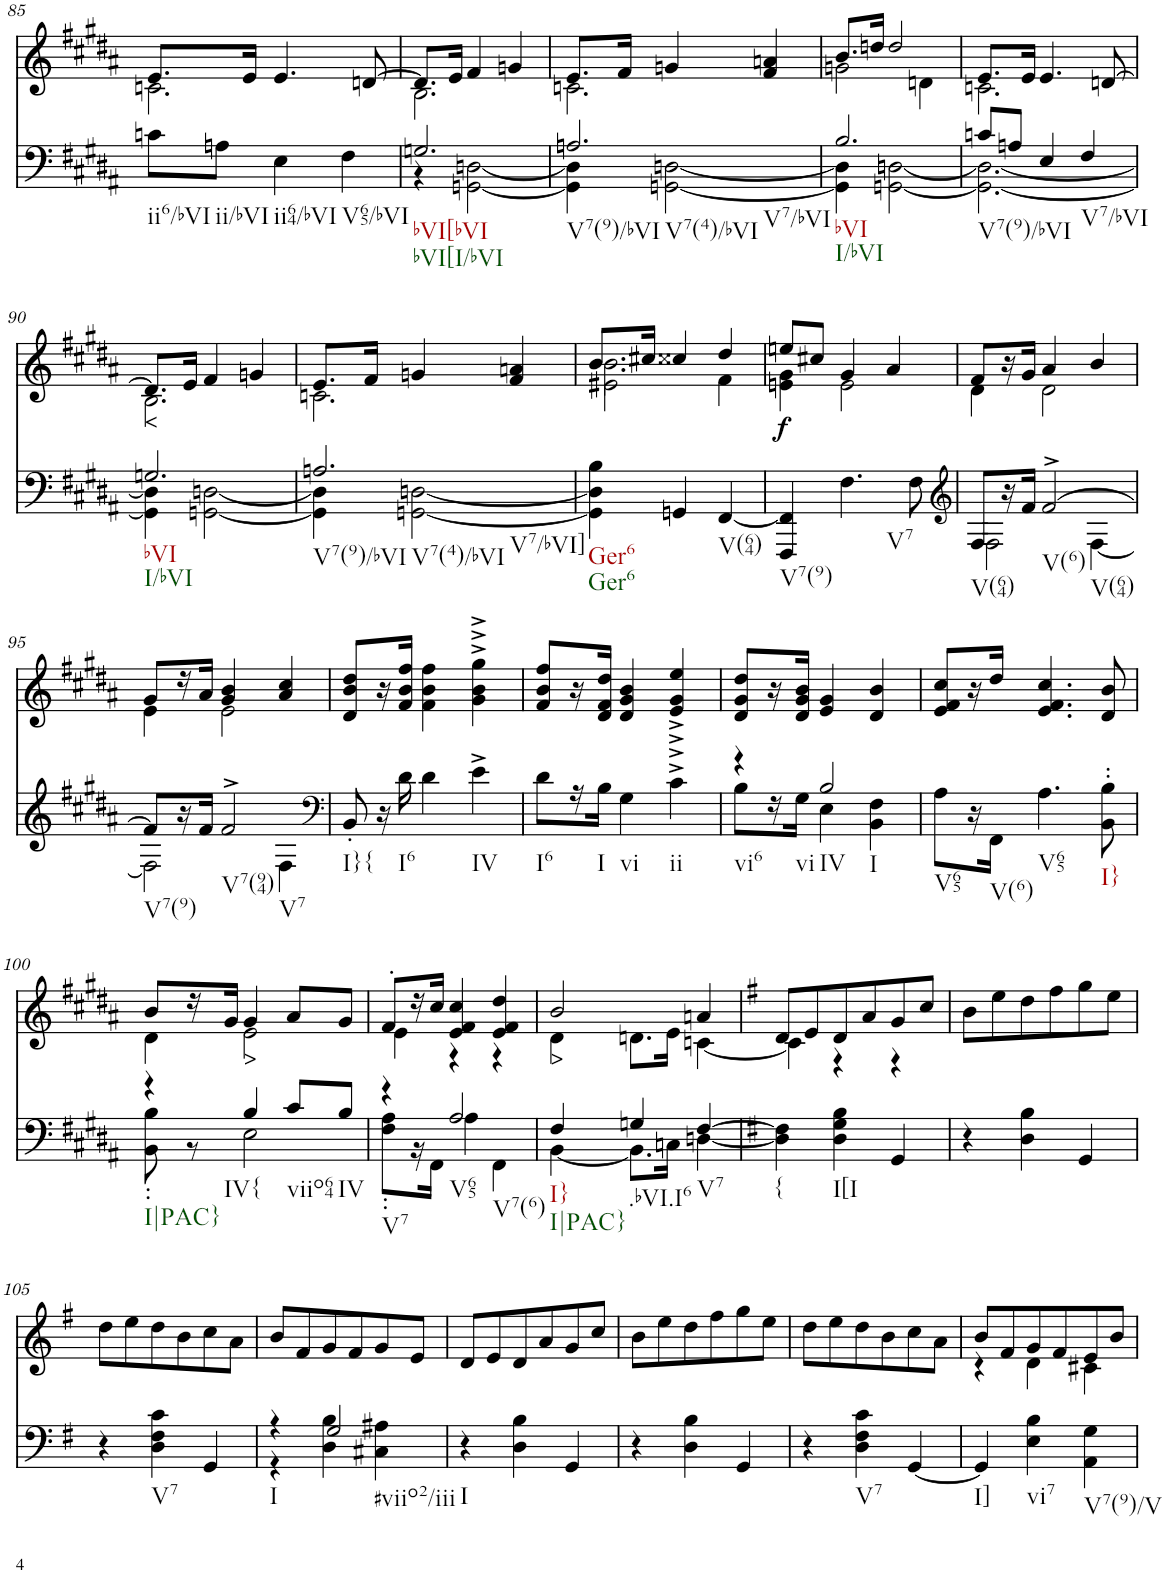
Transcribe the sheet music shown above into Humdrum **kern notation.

**kern	**kern	**text	**dynam
*part2	*part1	*part1	*part1
*staff2	*staff1	*staff1	*staff1
*I"Piano	*I"Piano	*	*
*I'Pno	*I'Pno	*	*
!!LO:PB:g=z
*clefF4	*clefG2	*	*
*k[f#c#g#d#a#]	*k[f#c#g#d#a#]	*	*
*M3/4	*M3/4	*	*
=85	=85	=85	=85
*	*^	*	*
!LO:TX:b:t=ii6/bVI	!	!	!	!
8cn\L	8.e/L	2.cn\	.	.
!LO:TX:b:t=ii/bVI	!	!	!	!
8An\J	.	.	.	.
.	16e/Jk	.	.	.
!LO:TX:b:t=ii64/bVI	!	!	!	!
4E\	4.e/	.	.	.
!LO:TX:b:t=V65/bVI	!	!	!	!
4F#\	.	.	.	.
.	[8dn/	.	.	.
=86	=86	=86	=86	=86
*^	*	*	*	*
!LO:TX:b:t=bVI[bVI	!	!	!	!	!
!LO:TX:b:t=bVI[I/bVI	!	!	!	!	!
2.Gn/	4r	8.d/L]	2.B\	.	.
.	.	16e/Jk	.	.	.
.	[2GGn\ [2Dn\	4f#/	.	.	.
.	.	4gn/	.	.	.
=87	=87	=87	=87	=87	=87
!LO:TX:b:t=V7(9)/bVI	!	!	!	!	!
!LO:TX:b:t=V7(4)/bVI	!	!	!	!	!
!LO:TX:b:t=V7/bVI	!	!	!	!	!
2.An/	4GG\] 4D\]	8.e/L	2.cn\	.	.
.	.	16f#/Jk	.	.	.
.	[2GGn\ [2Dn\	4gn/	.	.	.
.	.	4f#/ 4an/	.	.	.
=88	=88	=88	=88	=88	=88
!LO:TX:b:t=bVI	!	!	!	!	!
!LO:TX:b:t=I/bVI	!	!	!	!	!
2.B/	4GG\] 4D\]	8.b/L	2gn\	.	.
.	.	16ddn/Jk	.	.	.
.	[2GGn\ [2Dn\	2dd/	.	.	.
.	.	.	4dn\	.	.
=89	=89	=89	=89	=89	=89
!LO:TX:b:t=V7(9)/bVI	!	!	!	!	!
8cn/L	2.GG\_ 2.D\_	8.e/L	2.cn\	.	.
8An/J	.	.	.	.	.
.	.	16e/Jk	.	.	.
4E/	.	4.e/	.	.	.
!LO:TX:b:t=V7/bVI	!	!	!	!	!
4F#/	.	.	.	.	.
.	.	[8dn/	.	.	.
!!LO:LB:g=z	!!
=90	=90	=90	=90	=90	=90
!LO:TX:b:t=bVI	!	!	!	!	!
!LO:TX:b:t=I/bVI	!	!	!	!	!
!	!	!	!	!LO:LY:b	!
2.Gn/	4GG\] 4D\]	8.d/L]	2.B\	<	.
.	.	16e/Jk	.	.	.
.	[2GGn\ [2Dn\	4f#/	.	.	.
.	.	4gn/	.	.	.
=91	=91	=91	=91	=91	=91
!LO:TX:b:t=V7(9)/bVI	!	!	!	!	!
!LO:TX:b:t=V7(4)/bVI	!	!	!	!	!
!LO:TX:b:t=V7/bVI]	!	!	!	!	!
2.An/	4GG\] 4D\]	8.e/L	2.cn\	.	.
.	.	16f#/Jk	.	.	.
.	[2GGn\ [2Dn\	4gn/	.	.	.
.	.	4f#/ 4an/	.	.	.
*v	*v	*	*	*	*
=92	=92	=92	=92	=92
*	*	*^	*	*
!LO:TX:b:t=Ger6	!	!	!	!	!
!LO:TX:b:t=Ger6	!	!	!	!	!
4GG\] 4D\] 4B\	8.b/L	2.b\	2e#X\	.	.
.	16cc#X/Jk	.	.	.	.
4GGn/	4cc##X/	.	.	.	.
!LO:TX:b:t=V(64)	!	!	!	!	!
[4FF#/	4dd#/	.	4f#\	.	.
=93	=93	=93	=93	=93	=93
!LO:TX:b:t=V7(9)	!	!	!	!	!
!	!	!	!	!	!LO:DY:b
*	*	*v	*v	*	*
4FFF#/ 4FF#/]	8een/L	4en\ 4g#\	.	f
.	8cc#X/J	.	.	.
!LO:TX:b:t=V7	!	!	!	!
4.F#\	4g#/	2e\	.	.
.	4a#/	.	.	.
8F#\	.	.	.	.
=94	=94	=94	=94	=94
*clefG2	*	*	*	*
*^	*	*	*	*
!LO:TX:b:t=V(64)	!	!	!	!	!
8F#/L	2F#\	8f#/L	4d#\	.	.
16r	.	16r	.	.	.
16f#/JJ	.	16g#/JJ	.	.	.
!LO:TX:b:t=V(6)	!	!	!	!	!
!LO:TX:b:t=V(64)	!	!	!	!	!
[2f#^/	.	4a#/	2d#\	.	.
.	[4F#\	4b/	.	.	.
!!LO:LB:g=z	!!
=95	=95	=95	=95	=95	=95
!LO:TX:b:t=V7(9)	!	!	!	!	!
8f#/L]	2F#\]	8g#/L	4e\	.	.
16r	.	16r	.	.	.
16f#/JJ	.	16a#/JJ	.	.	.
!LO:TX:b:t=V7(94)	!	!	!	!	!
!LO:TX:b:t=V7	!	!	!	!	!
2f#^/	.	4g#/ 4b/	2e\	.	.
.	4F#\	4a#/ 4cc#/	.	.	.
*v	*v	*	*	*	*
*	*v	*v	*	*
=96	=96	=96	=96
*clefF4	*	*	*
*^	*	*	*
!LO:TX:b:t=I}{	!	!	!	!
*v	*v	*	*	*
8BB'/	8d#/ 8b/ 8dd#/L	.	.
16r	16r	.	.
!LO:TX:b:t=I6	!	!	!
16d#\	16f#/ 16b/ 16ff#/JJ	.	.
4d#\	4f#\ 4b\ 4ff#\	.	.
!LO:TX:b:t=IV	!	!	!
4e^\	4g#\^ 4b\^ 4gg#\^	.	.
=97	=97	=97	=97
!LO:TX:b:t=I6	!	!	!
8d#\L	8f#/ 8b/ 8ff#/L	.	.
16r	16r	.	.
!LO:TX:b:t=I	!	!	!
16B\JJ	16d#/ 16f#/ 16dd#/JJ	.	.
!LO:TX:b:t=vi	!	!	!
4G#\	4d#/ 4g#/ 4b/	.	.
!LO:TX:b:t=ii	!	!	!
4c#^\	4e/^ 4g#/^ 4ee/^	.	.
=98	=98	=98	=98
*^	*	*	*
!LO:TX:b:t=vi6	!	!	!	!
!LO:TX:b:t=vi	!	!	!	!
4r	8B\L	8d#/ 8g#/ 8dd#/L	.	.
.	16r	16r	.	.
.	16G#\JJ	16d#/ 16g#/ 16b/JJ	.	.
!LO:TX:b:t=IV	!	!	!	!
!LO:TX:b:t=I	!	!	!	!
2B/	4E\	4e/ 4g#/	.	.
.	4BB\ 4F#\	4d#/ 4b/	.	.
=99	=99	=99	=99	=99
!LO:TX:b:t=V65	!	!	!	!
*v	*v	*	*	*
8A#\L	8e/ 8f#/ 8cc#/L	.	.
16r	16r	.	.
!LO:TX:b:t=V(6)	!	!	!
16FF#\JJ	16dd#/JJ	.	.
!LO:TX:b:t=V65	!	!	!
4.A#\	4.e/ 4.f#/ 4.cc#/	.	.
!LO:TX:b:t=I}	!	!	!
8BB\' 8B\'	8d#/ 8b/	.	.
!!LO:LB:g=z
=100	=100	=100	=100
*^	*^	*	*
!LO:TX:b:t=I|PAC}	!	!	!	!	!
!LO:TX:b:t=IV{	!	!	!	!	!
4r	8BB\' 8B\'	8b/L	4d#\	.	.
.	8r	16r	.	.	.
.	.	16g#/JJ	.	.	.
!	!	!	!	!LO:LY:b	!
4B/	2E\	4g#/	2e\	>	.
!LO:TX:b:t=viio64	!	!	!	!	!
8c#/L	.	8a#/L	.	.	.
!LO:TX:b:t=IV	!	!	!	!	!
8B/J	.	8g#/J	.	.	.
=101	=101	=101	=101	=101	=101
!LO:TX:b:t=V7	!	!	!	!	!
4r	8F#\' 8A#\'L	8f#'/L	4e\	.	.
.	16r	16r	.	.	.
.	16FF#\JJ	16cc#/JJ	.	.	.
!LO:TX:b:t=V65	!	!	!	!	!
!LO:TX:b:t=V7(6)	!	!	!	!	!
2A#/	4A#\	4e/ 4f#/ 4cc#/	4r	.	.
.	4FF#\	4e/ 4f#/ 4dd#/	4r	.	.
=102	=102	=102	=102	=102	=102
!LO:TX:b:t=I}	!	!	!	!	!
!LO:TX:b:t=I|PAC}	!	!	!	!	!
!	!	!	!	!LO:LY:b	!
4F#/	[4BB\	2b/	4d#\	>	.
!LO:TX:b:t=.bVI.I6	!	!	!	!	!
4Gn/	8.BB\L]	.	8.dn\L	.	.
.	16Cn\Jk	.	16e\Jk	.	.
!LO:TX:b:t=V7	!	!	!	!	!
[4F#/	[4Dn\	4an/	[4cn\	.	.
*v	*v	*	*	*	*
=103	=103	=103	=103	=103
*k[f#]	*k[f#]	*	*	*
*^	*	*	*	*
!LO:TX:b:t={	!	!	!	!	!
*v	*v	*	*	*	*
4D\] 4F#\]	8d/L	4c\]	.	.
.	8e/	.	.	.
!LO:TX:b:t=I[I	!	!	!	!
4D\ 4G\ 4B\	8d/	4r	.	.
.	8a/	.	.	.
4GG/	8g/	4r	.	.
.	8cc/J	.	.	.
*	*v	*v	*	*
=104	=104	=104	=104
4r	8b\L	.	.
.	8ee\	.	.
4D\ 4B\	8dd\	.	.
.	8ff#\	.	.
4GG/	8gg\	.	.
.	8ee\J	.	.
!!LO:LB:g=z
=105	=105	=105	=105
4r	8dd\L	.	.
.	8ee\	.	.
!LO:TX:b:t=V7	!	!	!
4D\ 4F#\ 4c\	8dd\	.	.
.	8b\	.	.
4GG/	8cc\	.	.
.	8a\J	.	.
=106	=106	=106	=106
*^	*	*	*
!LO:TX:b:t=I	!	!	!	!
4r	4r	8b/L	.	.
.	.	8f#/	.	.
!LO:TX:b:t=#viio2/iii	!	!	!	!
2G/	4D\ 4B\	8g/	.	.
.	.	8f#/	.	.
.	4C#X\ 4A#X\	8g/	.	.
.	.	8e/J	.	.
*v	*v	*	*	*
=107	=107	=107	=107
!LO:TX:b:t=I	!	!	!
4r	8d/L	.	.
.	8e/	.	.
4D\ 4B\	8d/	.	.
.	8a/	.	.
4GG/	8g/	.	.
.	8cc/J	.	.
=108	=108	=108	=108
4r	8b\L	.	.
.	8ee\	.	.
4D\ 4B\	8dd\	.	.
.	8ff#\	.	.
4GG/	8gg\	.	.
.	8ee\J	.	.
=109	=109	=109	=109
4r	8dd\L	.	.
.	8ee\	.	.
!LO:TX:b:t=V7	!	!	!
4D\ 4F#\ 4c\	8dd\	.	.
.	8b\	.	.
[4GG/	8cc\	.	.
.	8a\J	.	.
=110	=110	=110	=110
*	*^	*	*
!LO:TX:b:t=I]	!	!	!	!
4GG/]	8b/L	4r	.	.
.	8f#/	.	.	.
!LO:TX:b:t=vi7	!	!	!	!
4E\ 4B\	8g/	4d\	.	.
.	8f#/	.	.	.
!LO:TX:b:t=V7(9)/V	!	!	!	!
4AA\ 4G\	8e/	4c#X\	.	.
.	8b/J	.	.	.
*	*v	*v	*	*
=	=	=	=
*-	*-	*-	*-
